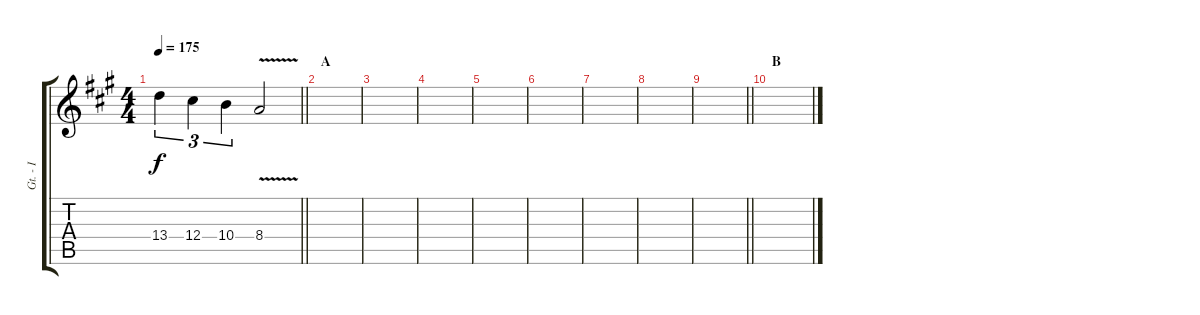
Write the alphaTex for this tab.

\track ("Gt. - I" "Gt. - I") {instrument distortionguitar}
\staff {score tabs}
\tuning (Eb4 Bb3 Gb3 Db3 Ab2 Db2) {hide}
\ts (4 4)
\tempo 175
\clef g2
\barLineRight lightlight
\ks f#minor
13.4.4{tu (3 2) dy f} 12.4.4{tu (3 2)} 10.4.4{tu (3 2)} 8.4{v}.2 |
\section ("" "A")
|
|
|
|
|
|
|
\barLineRight lightlight
|
\section ("" "B")
